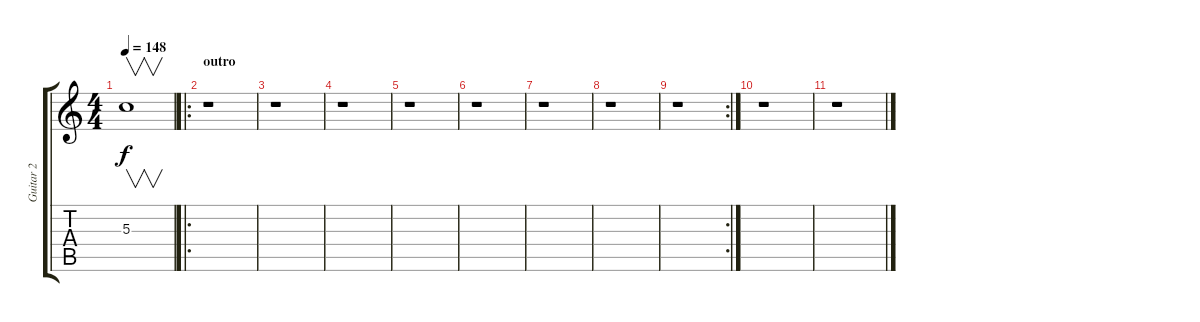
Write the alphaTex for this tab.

\track ("Guitar 2" "Guitar 2") {instrument overdrivenguitar}
\staff {score tabs}
\tuning (E4 B3 G3 D3 A2 E2) {hide}
\ts (4 4)
\tempo 148
\clef g2
\ks c
5.3.1{v dy f} |
\ro
\section ("" "outro")
r.1 |
r.1 |
r.1 |
r.1 |
r.1 |
r.1 |
r.1 |
\rc 2
r.1 |
r.1 |
r.1
